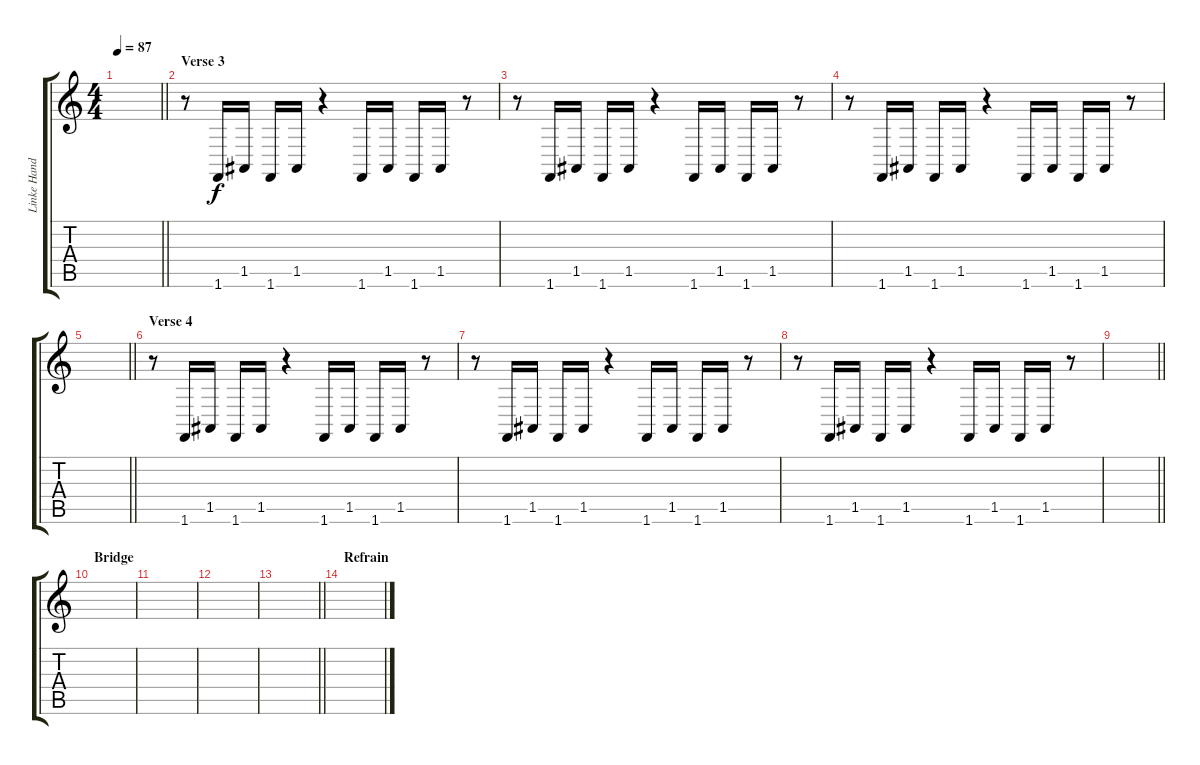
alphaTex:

\track ("Linke Hand" "Linke Hand") {instrument electricgrandpiano}
\staff {score tabs}
\tuning (E4 B3 G3 D3 A2 E2) {hide}
\ts (4 4)
\tempo 87
\clef g2
\barLineRight lightlight
\ks c
|
\section ("" "Verse 3")
r.8 1.6.16 1.5.16 1.6.16 1.5.16 r.4 1.6.16 1.5.16 1.6.16 1.5.16 r.8 |
r.8 1.6.16 1.5.16 1.6.16 1.5.16 r.4 1.6.16 1.5.16 1.6.16 1.5.16 r.8 |
r.8 1.6.16 1.5.16 1.6.16 1.5.16 r.4 1.6.16 1.5.16 1.6.16 1.5.16 r.8 |
\barLineRight lightlight
|
\section ("" "Verse 4")
r.8 1.6.16 1.5.16 1.6.16 1.5.16 r.4 1.6.16 1.5.16 1.6.16 1.5.16 r.8 |
r.8 1.6.16 1.5.16 1.6.16 1.5.16 r.4 1.6.16 1.5.16 1.6.16 1.5.16 r.8 |
r.8 1.6.16 1.5.16 1.6.16 1.5.16 r.4 1.6.16 1.5.16 1.6.16 1.5.16 r.8 |
\barLineRight lightlight
|
\section ("" "Bridge")
|
|
|
\barLineRight lightlight
|
\section ("" "Refrain")
